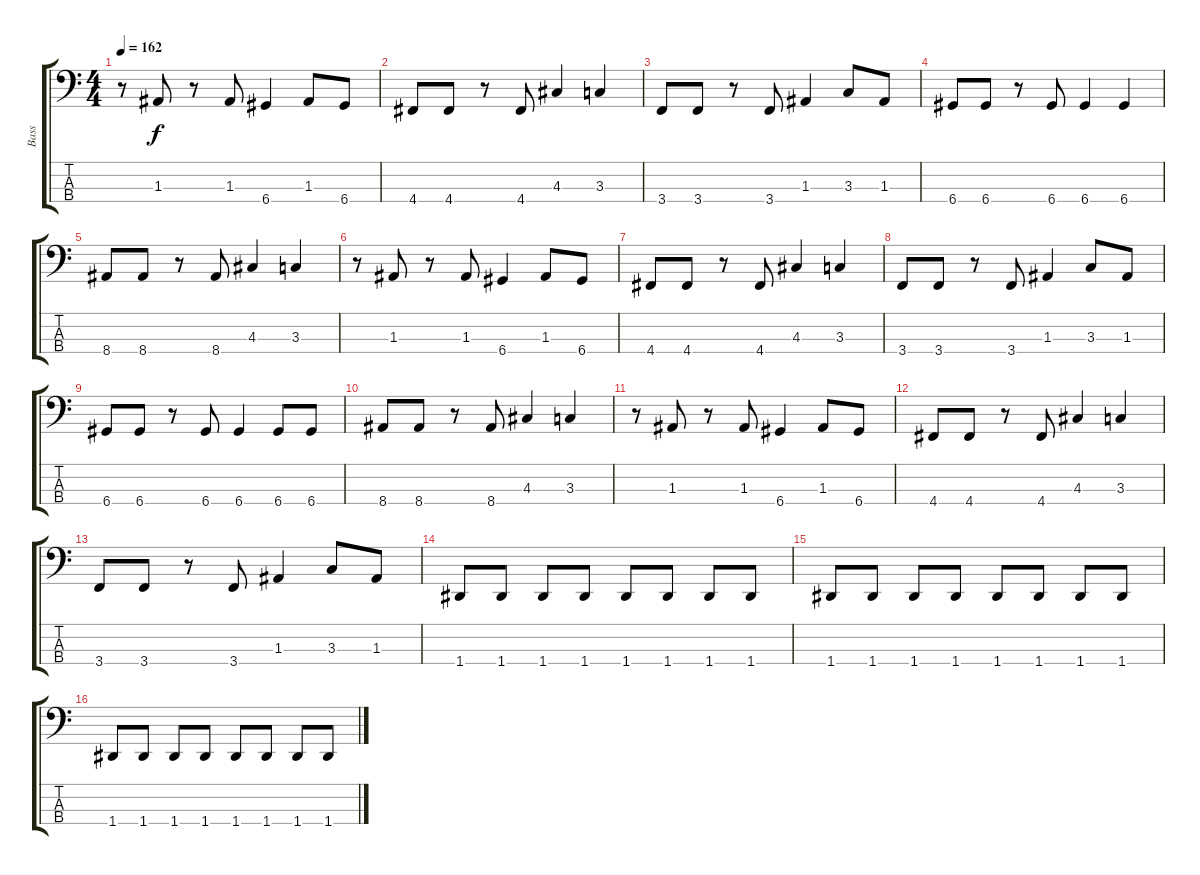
\track ("Bass" "Bass") {instrument electricbasspick}
\staff {score tabs}
\tuning (G2 D2 A1 D1) {hide}
\ts (4 4)
\tempo 162
\clef f4
\ks c
r.8{dy f} 1.3.8 r.8 1.3.8 6.4.4 1.3.8 6.4.8 |
4.4.8 4.4.8 r.8 4.4.8 4.3.4 3.3.4 |
3.4.8 3.4.8 r.8 3.4.8 1.3.4 3.3.8 1.3.8 |
6.4.8 6.4.8 r.8 6.4.8 6.4.4 6.4.4 |
8.4.8 8.4.8 r.8 8.4.8 4.3.4 3.3.4 |
r.8 1.3.8 r.8 1.3.8 6.4.4 1.3.8 6.4.8 |
4.4.8 4.4.8 r.8 4.4.8 4.3.4 3.3.4 |
3.4.8 3.4.8 r.8 3.4.8 1.3.4 3.3.8 1.3.8 |
6.4.8 6.4.8 r.8 6.4.8 6.4.4 6.4.8 6.4.8 |
8.4.8 8.4.8 r.8 8.4.8 4.3.4 3.3.4 |
r.8 1.3.8 r.8 1.3.8 6.4.4 1.3.8 6.4.8 |
4.4.8 4.4.8 r.8 4.4.8 4.3.4 3.3.4 |
3.4.8 3.4.8 r.8 3.4.8 1.3.4 3.3.8 1.3.8 |
1.4.8 1.4.8 1.4.8 1.4.8 1.4.8 1.4.8 1.4.8 1.4.8 |
1.4.8 1.4.8 1.4.8 1.4.8 1.4.8 1.4.8 1.4.8 1.4.8 |
1.4.8 1.4.8 1.4.8 1.4.8 1.4.8 1.4.8 1.4.8 1.4.8
